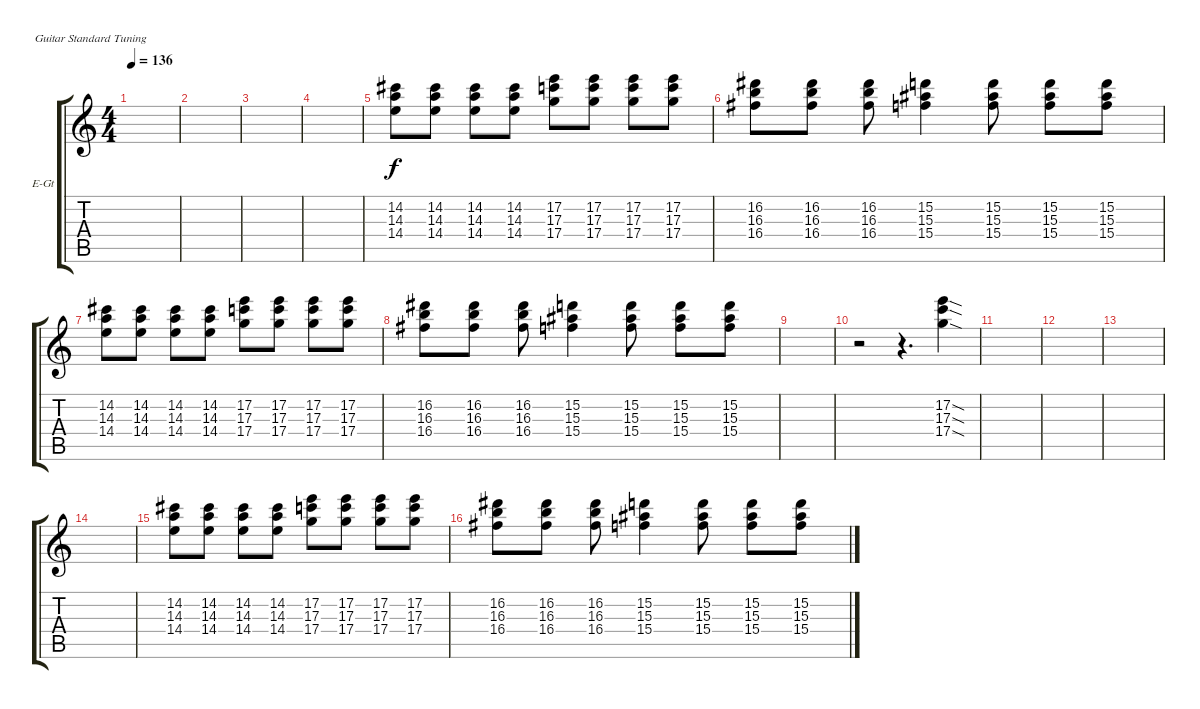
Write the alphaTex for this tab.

\defaultSystemsLayout 4
\bracketExtendMode groupsimilarinstruments
\firstSystemTrackNameOrientation horizontal
\otherSystemsTrackNameOrientation horizontal
\track ("Наташа" "E-Gt") {instrument distortionguitar}
\staff {score tabs}
\tuning (E4 B3 G3 D3 A2 E2)
\ts (4 4)
\tempo 136
\clef g2
\scale
0.487395
\ks c
|
\scale
0.256303 |
\scale
0.256303 |
\scale
0.333333 |
\scale
0.333333 (14.4 14.3 14.2).8 (14.4 14.3 14.2).8 (14.4 14.3 14.2).8 (14.4 14.3 14.2).8 (17.4 17.3 17.2).8 (17.4 17.3 17.2).8 (17.4 17.3 17.2).8 (17.4 17.3 17.2).8 |
\scale
0.333333 (16.4 16.3 16.2).8 (16.4 16.3 16.2).8 (16.4 16.3 16.2).8 (15.4 15.3 15.2).4 (15.4 15.3 15.2).8 (15.4 15.3 15.2).8 (15.4 15.3 15.2).8 |
(14.4 14.3 14.2).8 (14.4 14.3 14.2).8 (14.4 14.3 14.2).8 (14.4 14.3 14.2).8 (17.4 17.3 17.2).8 (17.4 17.3 17.2).8 (17.4 17.3 17.2).8 (17.4 17.3 17.2).8 |
(16.4 16.3 16.2).8 (16.4 16.3 16.2).8 (16.4 16.3 16.2).8 (15.4 15.3 15.2).4 (15.4 15.3 15.2).8 (15.4 15.3 15.2).8 (15.4 15.3 15.2).8 |
|
r.2 r.4{d} (17.4{sod} 17.3{sod} 17.2{sod}).4 |
|
|
|
|
(14.4 14.3 14.2).8 (14.4 14.3 14.2).8 (14.4 14.3 14.2).8 (14.4 14.3 14.2).8 (17.4 17.3 17.2).8 (17.4 17.3 17.2).8 (17.4 17.3 17.2).8 (17.4 17.3 17.2).8 |
(16.4 16.3 16.2).8 (16.4 16.3 16.2).8 (16.4 16.3 16.2).8 (15.4 15.3 15.2).4 (15.4 15.3 15.2).8 (15.4 15.3 15.2).8 (15.4 15.3 15.2).8
